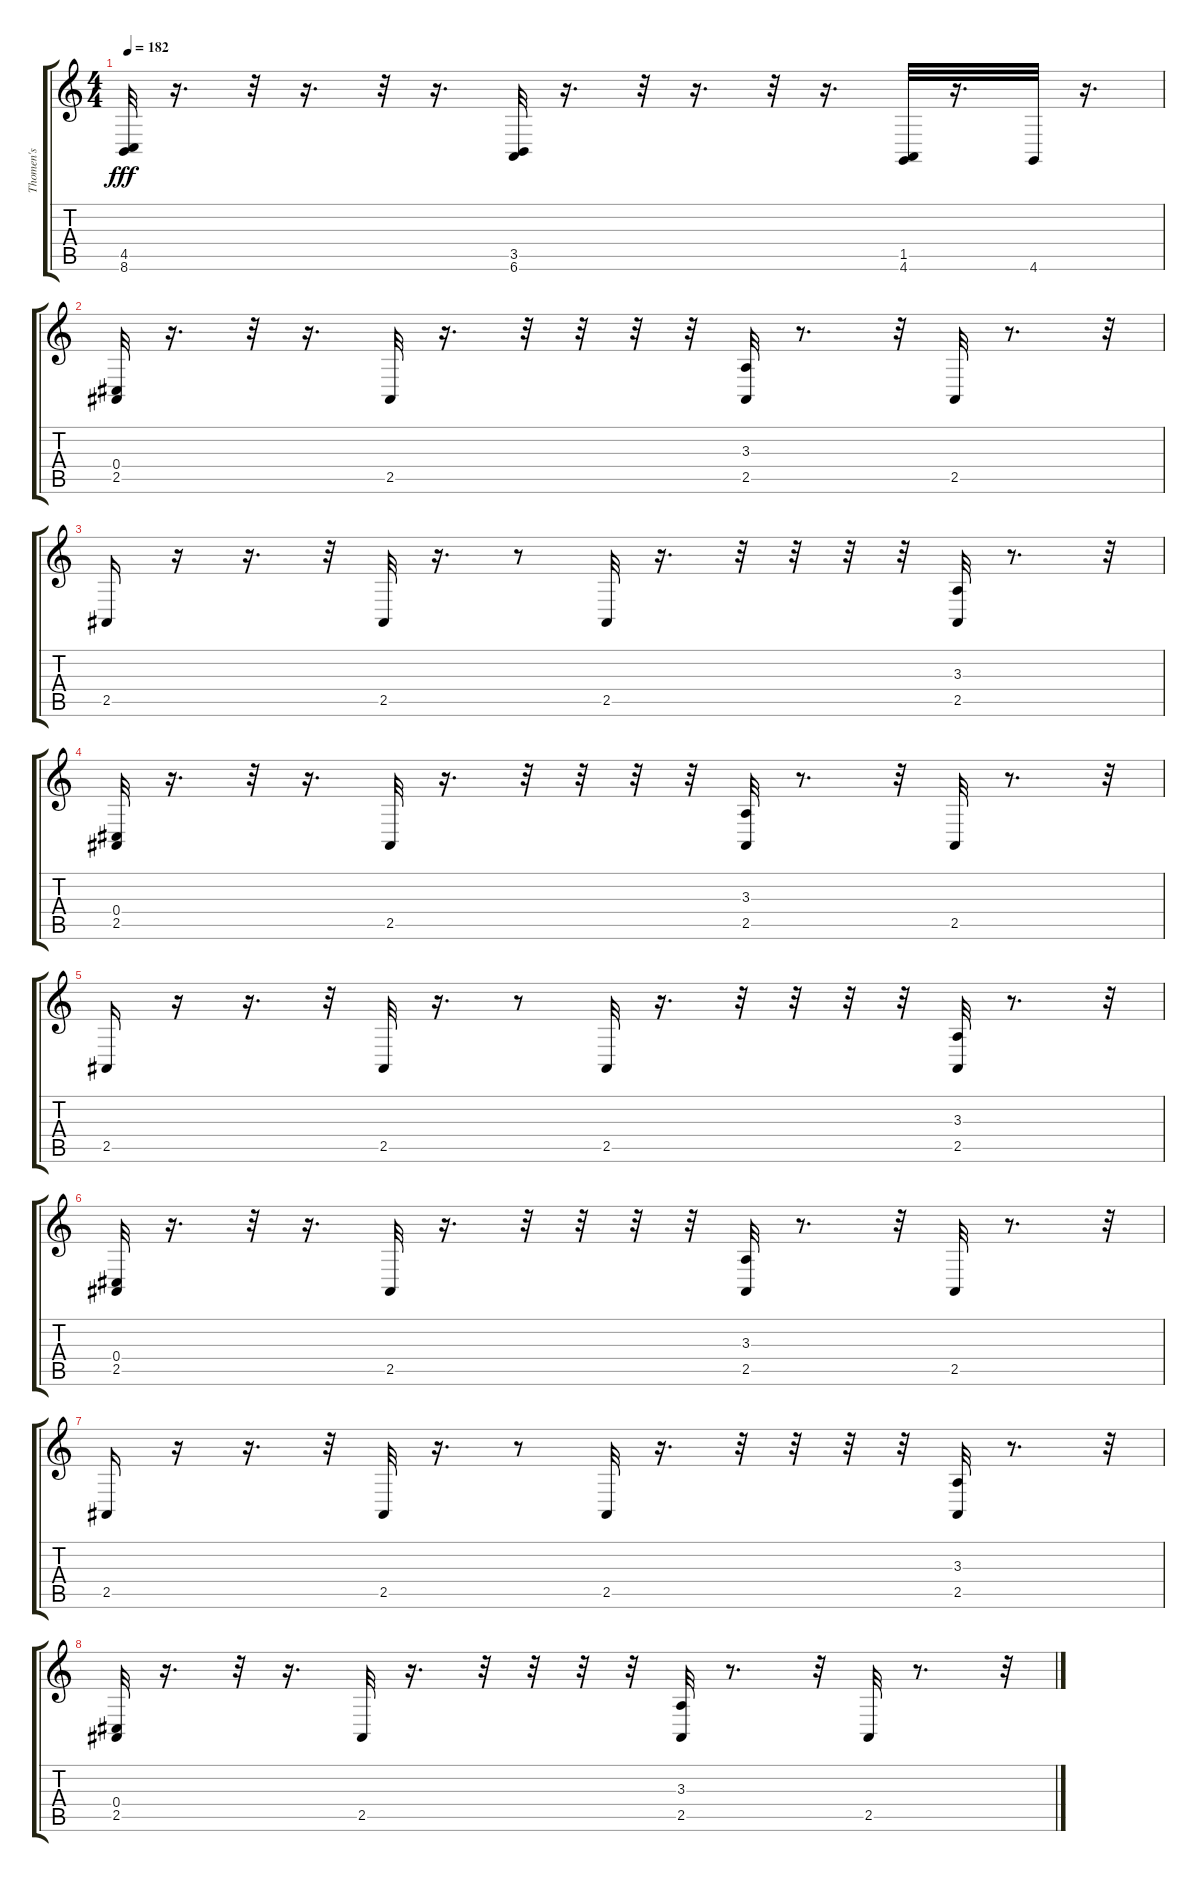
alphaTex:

\track ("Thomen's " "Thomen's ") {instrument acousticgrandpiano}
\staff {score tabs}
\tuning (Eb4 Bb3 Gb3 Db3 Ab2 Eb2) {hide}
\ts (4 4)
\tempo 182
\clef g2
\ks c
(4.5 8.6).32{dy fff} r.16{d} r.32 r.16{d} r.32 r.16{d} (3.5 6.6).32 r.16{d} r.32 r.16{d} r.32 r.16{d} (1.5 4.6).32 r.16{d} 4.6.32 r.16{d} |
(0.4 2.5).32 r.16{d} r.32 r.16{d} 2.5.32 r.16{d} r.32 r.32 r.32 r.32 (3.3 2.5).32 r.8{d} r.32 2.5.32 r.8{d} r.32 |
2.5.16 r.16 r.16{d} r.32 2.5.32 r.16{d} r.8 2.5.32 r.16{d} r.32 r.32 r.32 r.32 (3.3 2.5).32 r.8{d} r.32 |
(0.4 2.5).32 r.16{d} r.32 r.16{d} 2.5.32 r.16{d} r.32 r.32 r.32 r.32 (3.3 2.5).32 r.8{d} r.32 2.5.32 r.8{d} r.32 |
2.5.16 r.16 r.16{d} r.32 2.5.32 r.16{d} r.8 2.5.32 r.16{d} r.32 r.32 r.32 r.32 (3.3 2.5).32 r.8{d} r.32 |
(0.4 2.5).32 r.16{d} r.32 r.16{d} 2.5.32 r.16{d} r.32 r.32 r.32 r.32 (3.3 2.5).32 r.8{d} r.32 2.5.32 r.8{d} r.32 |
2.5.16 r.16 r.16{d} r.32 2.5.32 r.16{d} r.8 2.5.32 r.16{d} r.32 r.32 r.32 r.32 (3.3 2.5).32 r.8{d} r.32 |
(0.4 2.5).32 r.16{d} r.32 r.16{d} 2.5.32 r.16{d} r.32 r.32 r.32 r.32 (3.3 2.5).32 r.8{d} r.32 2.5.32 r.8{d} r.32
